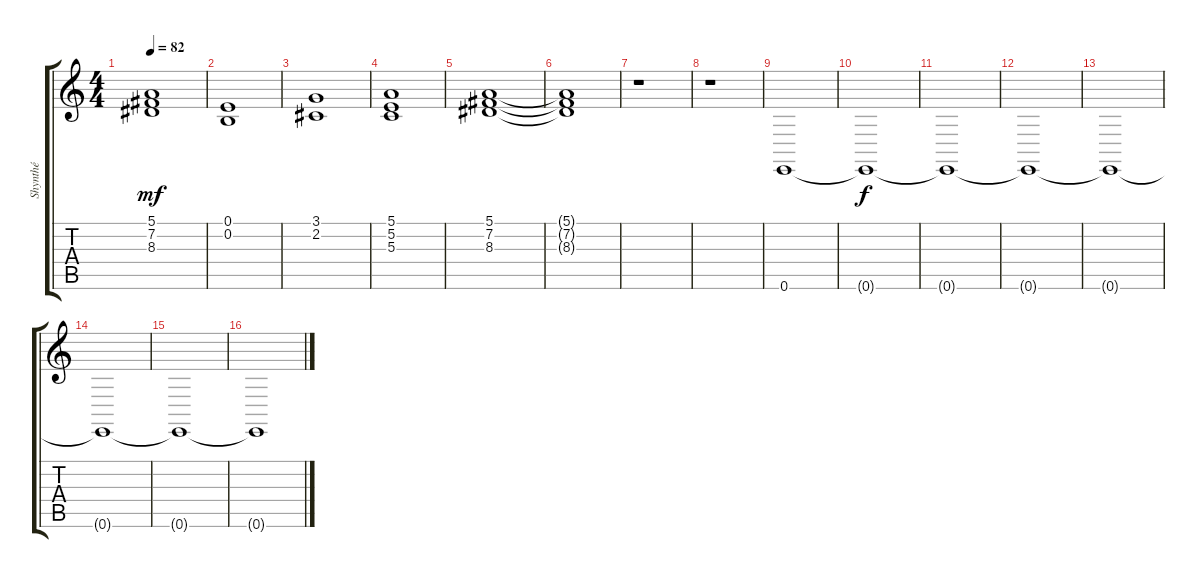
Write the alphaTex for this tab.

\track ("Shynthé" "Shynthé") {instrument stringensemble1}
\staff {score tabs}
\tuning (E4 B3 G3 D3 A2 E2) {hide}
\ts (4 4)
\tempo 82
\clef g2
\ks c
(5.1 7.2 8.3).1{dy mf} |
(0.1 0.2).1 |
(3.1 2.2).1 |
(5.1 5.2 5.3).1 |
(5.1 7.2 8.3).1 |
(5.1{t} 7.2{t} 8.3{t}).1 |
r.1 |
r.1 |
0.6.1 |
0.6{t}.1{dy f} |
0.6{t}.1 |
0.6{t}.1 |
0.6{t}.1 |
0.6{t}.1 |
0.6{t}.1 |
0.6{t}.1
